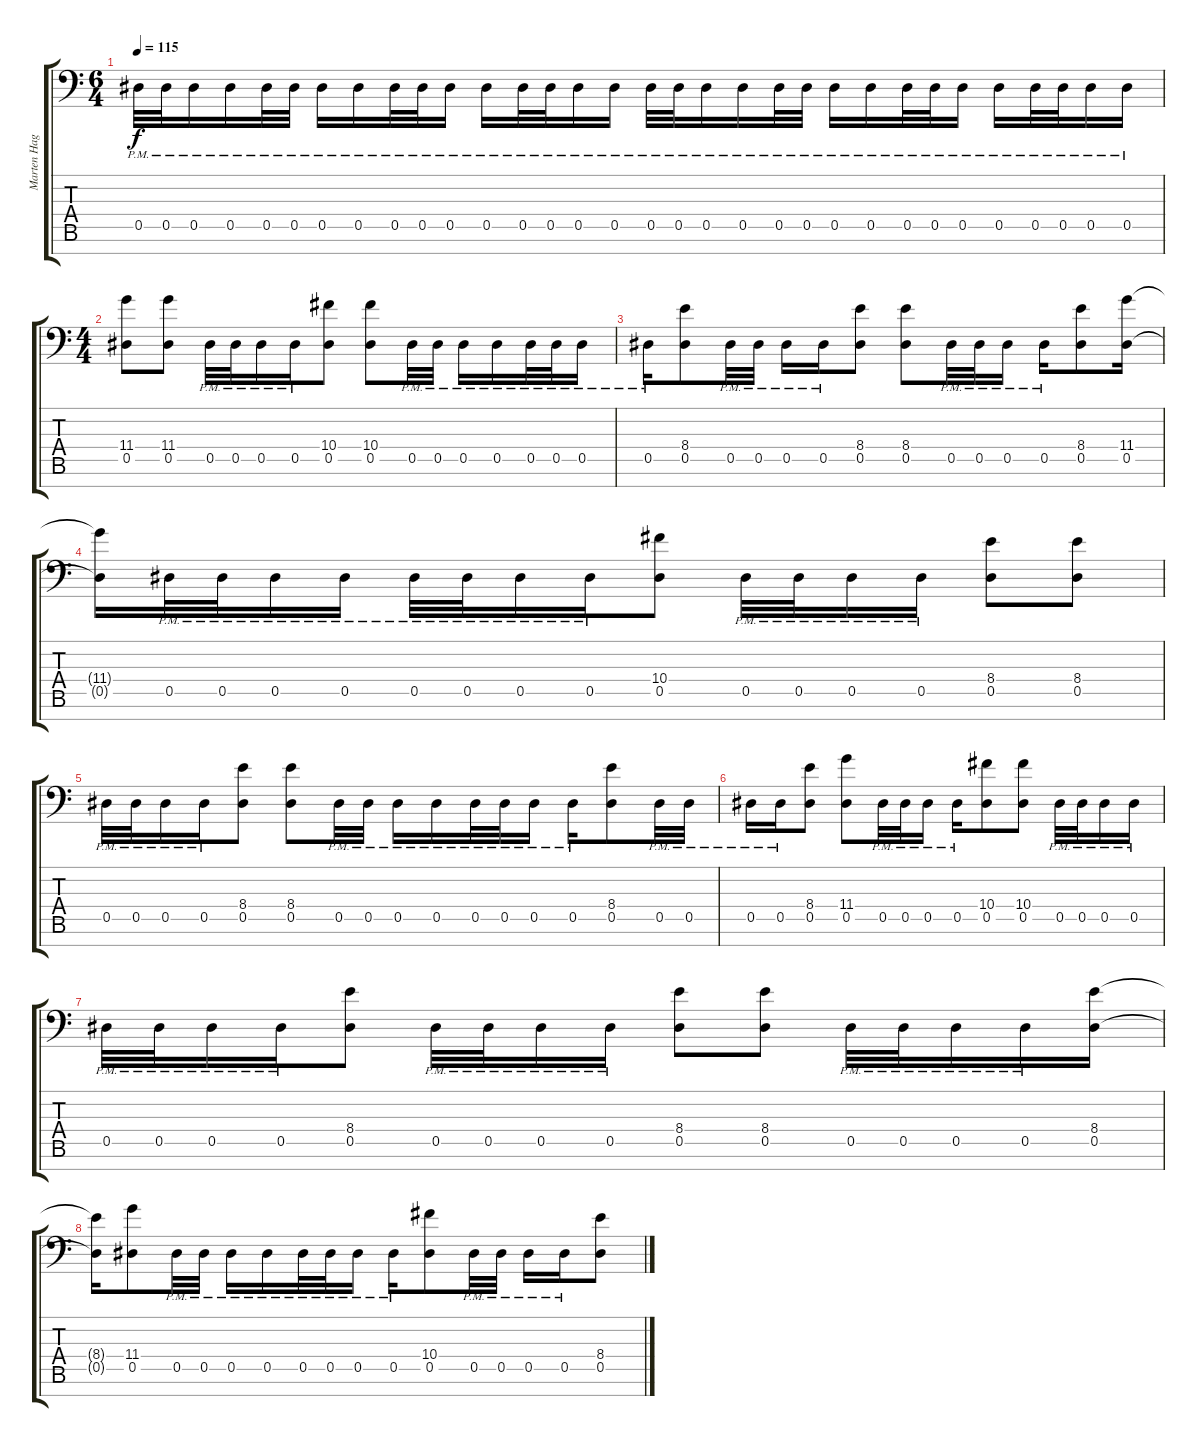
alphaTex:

\track ("Marten Hagstrom" "Marten Hag") {instrument distortionguitar}
\staff {score tabs}
\tuning (Bb3 Gb3 Db3 Ab2 Eb2 Bb1 F1) {hide}
\ts (6 4)
\tempo 115
\clef f4
\ks c
0.5{pm}.32{dy f} 0.5{pm}.32 0.5{pm}.16 0.5{pm}.16 0.5{pm}.32 0.5{pm}.32 0.5{pm}.16 0.5{pm}.16 0.5{pm}.32 0.5{pm}.32 0.5{pm}.16 0.5{pm}.16 0.5{pm}.32 0.5{pm}.32 0.5{pm}.16 0.5{pm}.16 0.5{pm}.32 0.5{pm}.32 0.5{pm}.16 0.5{pm}.16 0.5{pm}.32 0.5{pm}.32 0.5{pm}.16 0.5{pm}.16 0.5{pm}.32 0.5{pm}.32 0.5{pm}.16 0.5{pm}.16 0.5{pm}.32 0.5{pm}.32 0.5{pm}.16 0.5{pm}.16 |
\ts (4 4)
(11.4 0.5).8 (11.4 0.5).8 0.5{pm}.32 0.5{pm}.32 0.5{pm}.16 0.5{pm}.16 (10.4 0.5).8 (10.4 0.5).8 0.5{pm}.32 0.5{pm}.32 0.5{pm}.16 0.5{pm}.16 0.5{pm}.32 0.5{pm}.32 0.5{pm}.16 |
0.5{pm}.16 (8.4 0.5).8 0.5{pm}.32 0.5{pm}.32 0.5{pm}.16 0.5{pm}.16 (8.4 0.5).8 (8.4 0.5).8 0.5{pm}.32 0.5{pm}.32 0.5{pm}.16 0.5{pm}.16 (8.4 0.5).8 (11.4 0.5).16 |
(11.4{t} 0.5{t}).16 0.5{pm}.32 0.5{pm}.32 0.5{pm}.16 0.5{pm}.16 0.5{pm}.32 0.5{pm}.32 0.5{pm}.16 0.5{pm}.16 (10.4 0.5).8 0.5{pm}.32 0.5{pm}.32 0.5{pm}.16 0.5{pm}.16 (8.4 0.5).8 (8.4 0.5).8 |
0.5{pm}.32 0.5{pm}.32 0.5{pm}.16 0.5{pm}.16 (8.4 0.5).8 (8.4 0.5).8 0.5{pm}.32 0.5{pm}.32 0.5{pm}.16 0.5{pm}.16 0.5{pm}.32 0.5{pm}.32 0.5{pm}.16 0.5{pm}.16 (8.4 0.5).8 0.5{pm}.32 0.5{pm}.32 |
0.5{pm}.16 0.5{pm}.16 (8.4 0.5).8 (11.4 0.5).8 0.5{pm}.32 0.5{pm}.32 0.5{pm}.16 0.5{pm}.16 (10.4 0.5).8 (10.4 0.5).8 0.5{pm}.32 0.5{pm}.32 0.5{pm}.16 0.5{pm}.16 |
0.5{pm}.32 0.5{pm}.32 0.5{pm}.16 0.5{pm}.16 (8.4 0.5).8 0.5{pm}.32 0.5{pm}.32 0.5{pm}.16 0.5{pm}.16 (8.4 0.5).8 (8.4 0.5).8 0.5{pm}.32 0.5{pm}.32 0.5{pm}.16 0.5{pm}.16 (8.4 0.5).16 |
(8.4{t} 0.5{t}).16 (11.4 0.5).8 0.5{pm}.32 0.5{pm}.32 0.5{pm}.16 0.5{pm}.16 0.5{pm}.32 0.5{pm}.32 0.5{pm}.16 0.5{pm}.16 (10.4 0.5).8 0.5{pm}.32 0.5{pm}.32 0.5{pm}.16 0.5{pm}.16 (8.4 0.5).8
